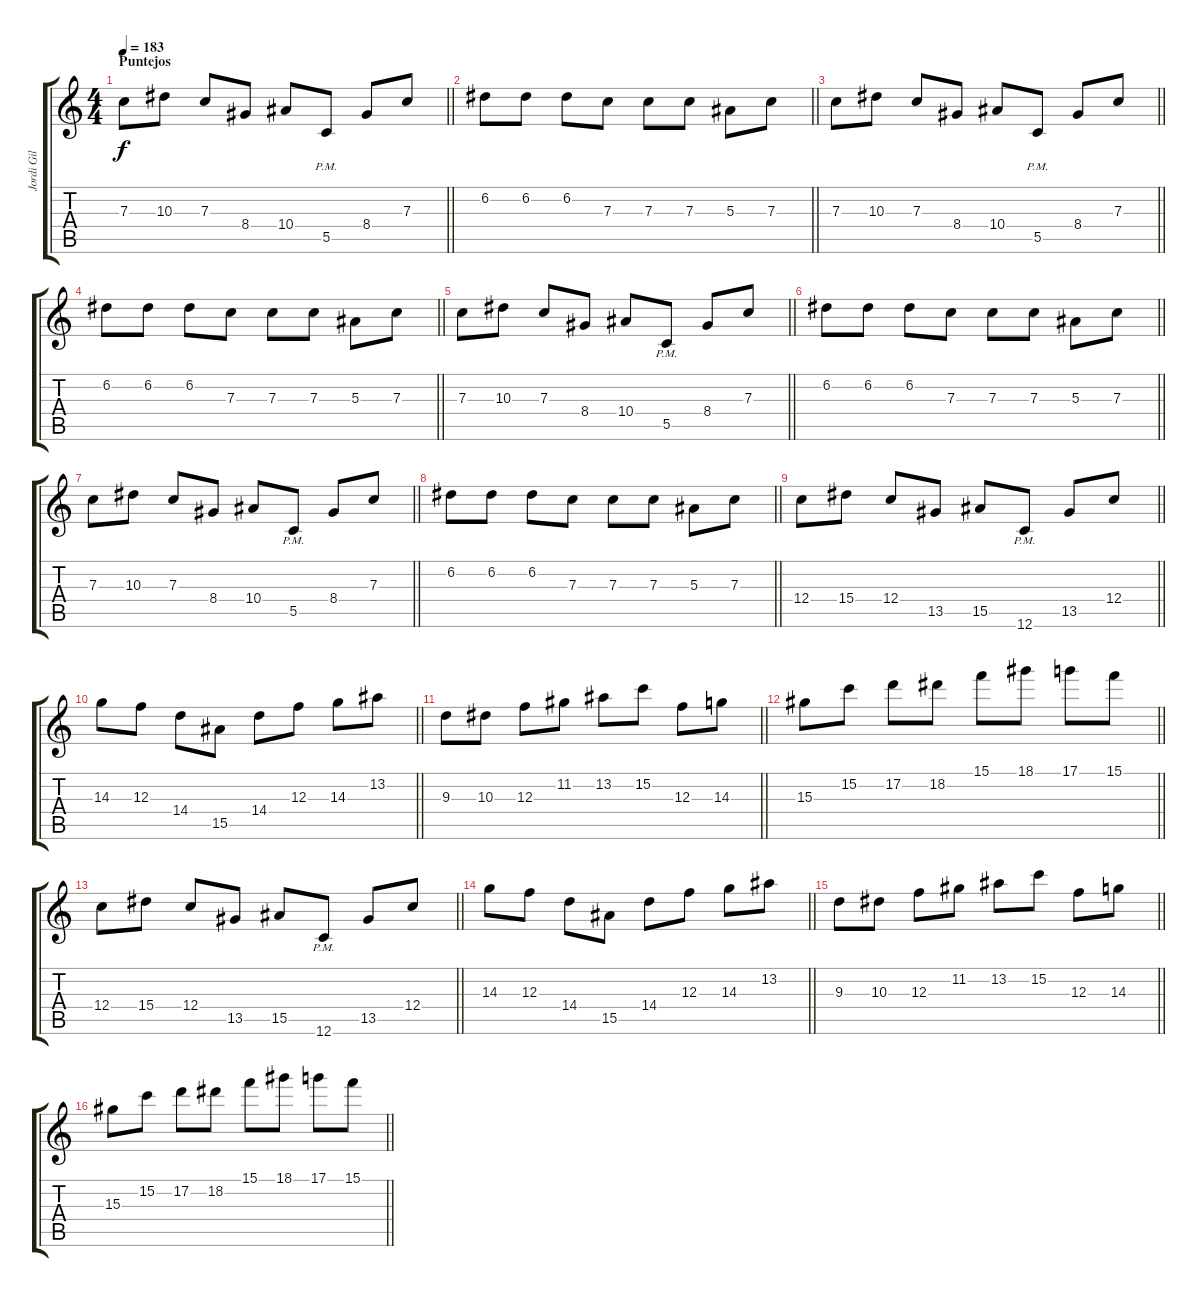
\track ("Jordi Gil" "Jordi Gil") {instrument overdrivenguitar}
\staff {score tabs}
\tuning (D4 A3 F3 C3 G2 C2) {hide}
\ts (4 4)
\section ("" "Puntejos")
\tempo 183
\clef g2
\barLineRight lightlight
\ks c
7.3.8{dy f volume 15 balance 13} 10.3.8 7.3.8 8.4.8 10.4.8 5.5{pm}.8 8.4.8 7.3.8 |
\barLineRight lightlight
6.2.8 6.2.8 6.2.8 7.3.8 7.3.8 7.3.8 5.3.8 7.3.8 |
\barLineRight lightlight
7.3.8 10.3.8 7.3.8 8.4.8 10.4.8 5.5{pm}.8 8.4.8 7.3.8 |
\barLineRight lightlight
6.2.8 6.2.8 6.2.8 7.3.8 7.3.8 7.3.8 5.3.8 7.3.8 |
\barLineRight lightlight
7.3.8 10.3.8 7.3.8 8.4.8 10.4.8 5.5{pm}.8 8.4.8 7.3.8 |
\barLineRight lightlight
6.2.8 6.2.8 6.2.8 7.3.8 7.3.8 7.3.8 5.3.8 7.3.8 |
\barLineRight lightlight
7.3.8 10.3.8 7.3.8 8.4.8 10.4.8 5.5{pm}.8 8.4.8 7.3.8 |
\barLineRight lightlight
6.2.8 6.2.8 6.2.8 7.3.8 7.3.8 7.3.8 5.3.8 7.3.8 |
\barLineRight lightlight
12.4.8 15.4.8 12.4.8 13.5.8 15.5.8 12.6{pm}.8 13.5.8 12.4.8 |
\barLineRight lightlight
14.3.8 12.3.8 14.4.8 15.5.8 14.4.8 12.3.8 14.3.8 13.2.8 |
\barLineRight lightlight
9.3.8 10.3.8 12.3.8 11.2.8 13.2.8 15.2.8 12.3.8 14.3.8 |
\barLineRight lightlight
15.3.8 15.2.8 17.2.8 18.2.8 15.1.8 18.1.8 17.1.8 15.1.8 |
\barLineRight lightlight
12.4.8 15.4.8 12.4.8 13.5.8 15.5.8 12.6{pm}.8 13.5.8 12.4.8 |
\barLineRight lightlight
14.3.8 12.3.8 14.4.8 15.5.8 14.4.8 12.3.8 14.3.8 13.2.8 |
\barLineRight lightlight
9.3.8 10.3.8 12.3.8 11.2.8 13.2.8 15.2.8 12.3.8 14.3.8 |
\barLineRight lightlight
15.3.8 15.2.8 17.2.8 18.2.8 15.1.8 18.1.8 17.1.8 15.1.8
